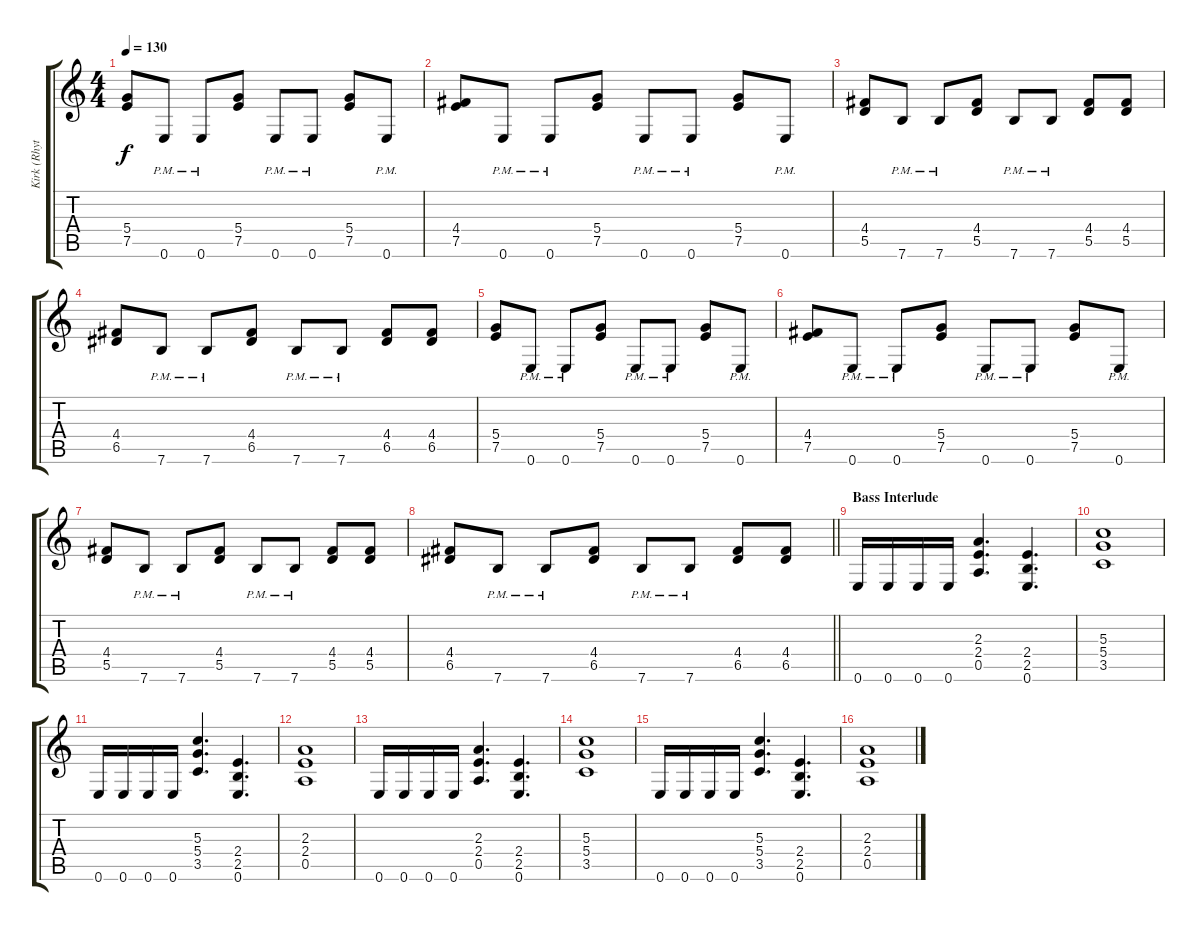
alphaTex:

\track ("Kirk (Rhythm Guitar)" "Kirk (Rhyt") {instrument distortionguitar}
\staff {score tabs}
\tuning (E4 B3 G3 D3 A2 E2) {hide}
\ts (4 4)
\tempo 130
\clef g2
\ks c
(5.4 7.5).8{dy f} 0.6{pm}.8 0.6{pm}.8 (5.4 7.5).8 0.6{pm}.8 0.6{pm}.8 (5.4 7.5).8 0.6{pm}.8 |
(4.4 7.5).8 0.6{pm}.8 0.6{pm}.8 (5.4 7.5).8 0.6{pm}.8 0.6{pm}.8 (5.4 7.5).8 0.6{pm}.8 |
(4.4 5.5).8 7.6{pm}.8 7.6{pm}.8 (4.4 5.5).8 7.6{pm}.8 7.6{pm}.8 (4.4 5.5).8 (4.4 5.5).8 |
(4.4 6.5).8 7.6{pm}.8 7.6{pm}.8 (4.4 6.5).8 7.6{pm}.8 7.6{pm}.8 (4.4 6.5).8 (4.4 6.5).8 |
(5.4 7.5).8 0.6{pm}.8 0.6{pm}.8 (5.4 7.5).8 0.6{pm}.8 0.6{pm}.8 (5.4 7.5).8 0.6{pm}.8 |
(4.4 7.5).8 0.6{pm}.8 0.6{pm}.8 (5.4 7.5).8 0.6{pm}.8 0.6{pm}.8 (5.4 7.5).8 0.6{pm}.8 |
(4.4 5.5).8 7.6{pm}.8 7.6{pm}.8 (4.4 5.5).8 7.6{pm}.8 7.6{pm}.8 (4.4 5.5).8 (4.4 5.5).8 |
\barLineRight lightlight
(4.4 6.5).8 7.6{pm}.8 7.6{pm}.8 (4.4 6.5).8 7.6{pm}.8 7.6{pm}.8 (4.4 6.5).8 (4.4 6.5).8 |
\section ("" "Bass Interlude")
0.6.16 0.6.16 0.6.16 0.6.16 (2.3 2.4 0.5).4{d} (2.4 2.5 0.6).4{d} |
(5.3 5.4 3.5).1 |
0.6.16 0.6.16 0.6.16 0.6.16 (5.3 5.4 3.5).4{d} (2.4 2.5 0.6).4{d} |
(2.3 2.4 0.5).1 |
0.6.16 0.6.16 0.6.16 0.6.16 (2.3 2.4 0.5).4{d} (2.4 2.5 0.6).4{d} |
(5.3 5.4 3.5).1 |
0.6.16 0.6.16 0.6.16 0.6.16 (5.3 5.4 3.5).4{d} (2.4 2.5 0.6).4{d} |
(2.3 2.4 0.5).1
